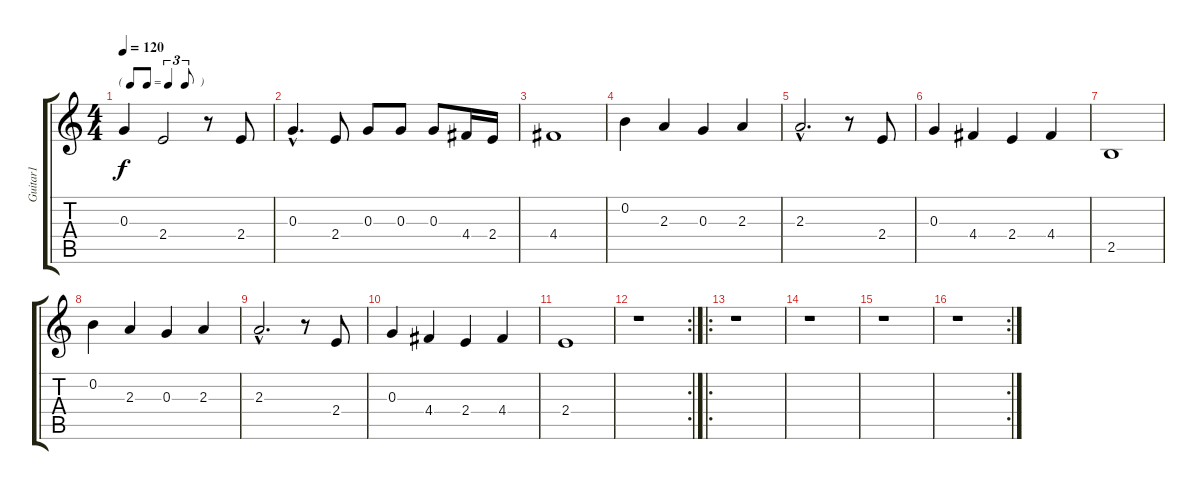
\track ("Guitar1" "Guitar1") {instrument trumpet}
\staff {score tabs}
\tuning (E5 B4 G4 D4 A3 E3) {hide}
\ts (4 4)
\tf triplet8th
\tempo 120
\clef g2
\ks c
0.3.4{dy f} 2.4.2 r.8 2.4.8 |
0.3{hac}.4{d} 2.4.8 0.3.8 0.3.8 0.3.8 4.4.16 2.4.16 |
4.4.1 |
0.2.4 2.3.4 0.3.4 2.3.4 |
2.3{hac}.2{d} r.8 2.4.8 |
0.3.4 4.4.4 2.4.4 4.4.4 |
2.5.1 |
0.2.4 2.3.4 0.3.4 2.3.4 |
2.3{hac}.2{d} r.8 2.4.8 |
0.3.4 4.4.4 2.4.4 4.4.4 |
2.4.1 |
\rc 2
r.1 |
\ro
r.1 |
r.1 |
r.1 |
\rc 2
r.1
